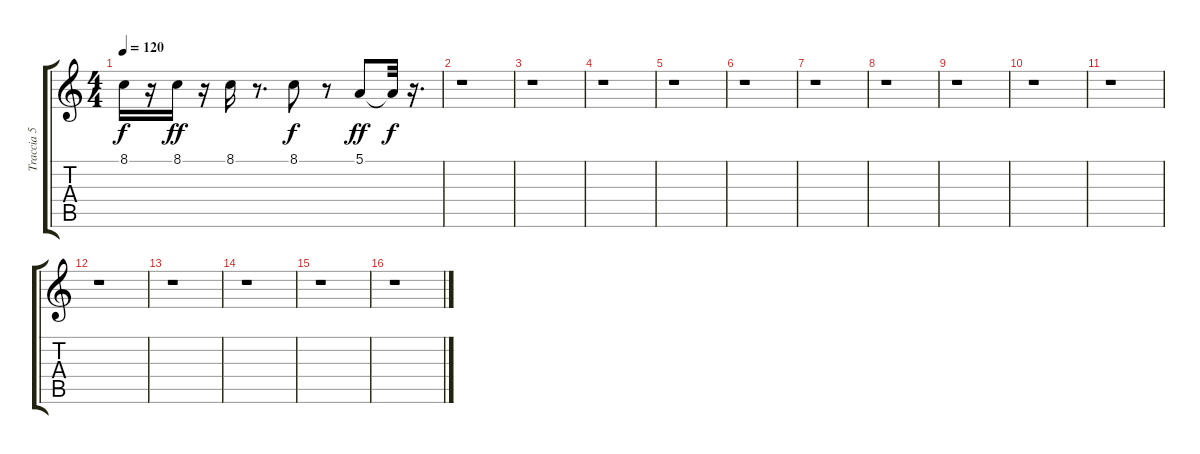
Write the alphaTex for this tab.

\track ("Traccia 5" "Traccia 5") {instrument electricpiano1}
\staff {score tabs}
\tuning (E4 B3 G3 D3 A2 E2) {hide}
\ts (4 4)
\tempo 120
\clef g2
\ks c
8.1.16{dy f} r.16 8.1.16{dy ff} r.16 8.1.16 r.8{d} 8.1.8{dy f} r.8 5.1.8{dy ff} 5.1{t}.32{dy f} r.16{d} |
r.1 |
r.1 |
r.1 |
r.1 |
r.1 |
r.1 |
r.1 |
r.1 |
r.1 |
r.1 |
r.1 |
r.1 |
r.1 |
r.1 |
r.1
